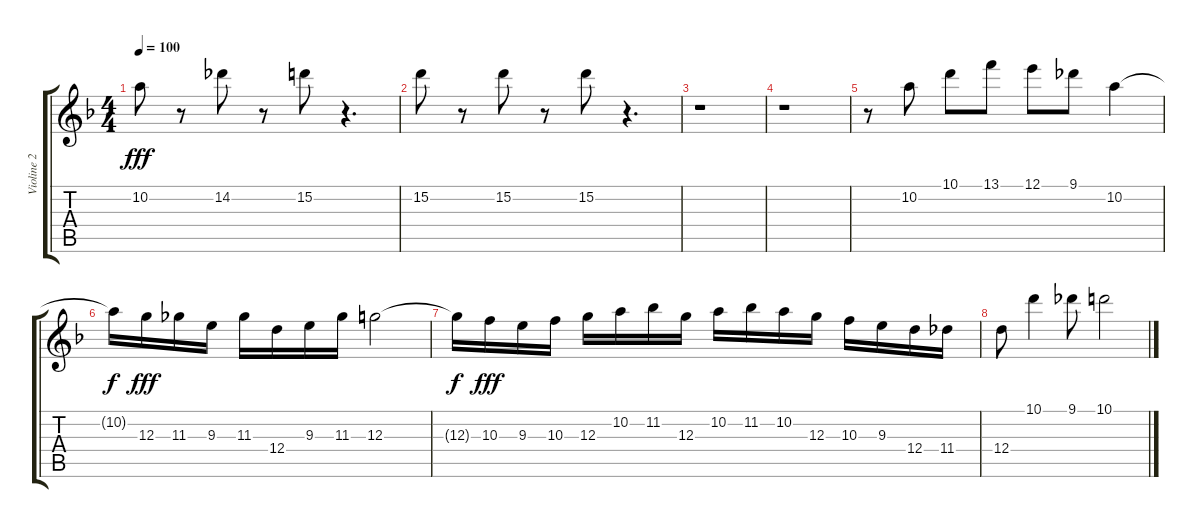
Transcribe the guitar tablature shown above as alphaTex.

\track ("Violine 2" "Violine 2") {instrument overdrivenguitar}
\staff {score tabs}
\tuning (E4 B3 G3 D3 A2 E2) {hide}
\ts (4 4)
\tempo 100
\clef g2
\ks dminor
10.2.8{dy fff} r.8 14.2.8 r.8 15.2.8 r.4{d} |
15.2.8 r.8 15.2.8 r.8 15.2.8 r.4{d} |
r.1 |
r.1 |
r.8 10.2.8 10.1.8 13.1.8 12.1.8 9.1.8 10.2.4 |
10.2{t}.16{dy f} 12.3.16{dy fff} 11.3.16 9.3.16 11.3.16 12.4.16 9.3.16 11.3.16 12.3.2 |
12.3{t}.16{dy f} 10.3.16{dy fff} 9.3.16 10.3.16 12.3.16 10.2.16 11.2.16 12.3.16 10.2.16 11.2.16 10.2.16 12.3.16 10.3.16 9.3.16 12.4.16 11.4.16 |
12.4.8 10.1.4 9.1.8 10.1.2
